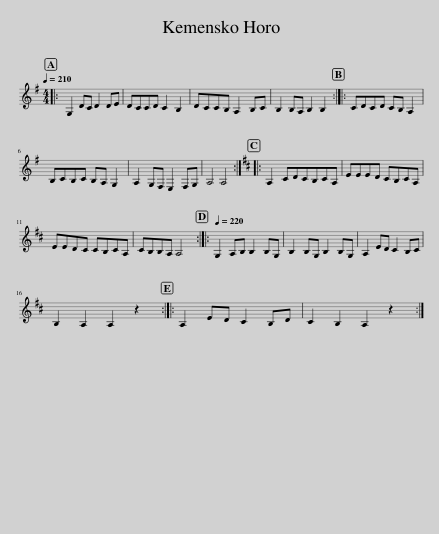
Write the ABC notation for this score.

X:1
L:1/8
Q:1/4=210
M:4/4
I:linebreak $
K:Emin
V:1 treble
V:1
|: G,2 DC D2 DE | DCCD C2 B,2 | DCCB, A,2 B,C | B,2 B,A, B,2 B,2 :: CDCD CB, A,2 |$ %5
 B,CB,C B,A, G,2 | A,2 G,F, E,2 F,G, | A,4 A,4 ::[K:Bmin] A,2 CDCB,CA, | EEED CB,CA, |$ %10
 EEDC CB,CA, | CB,B,A, A,4 ::[Q:1/4=220] G,2 A,B, B,2 B,G, | B,2 B,G, B,2 B,G, | A,2 ED C2 B,C |$ %15
 B,2 A,2 A,2 z2 :: A,2 ED C2 B,D | C2 B,2 A,2 z2 :| %18
